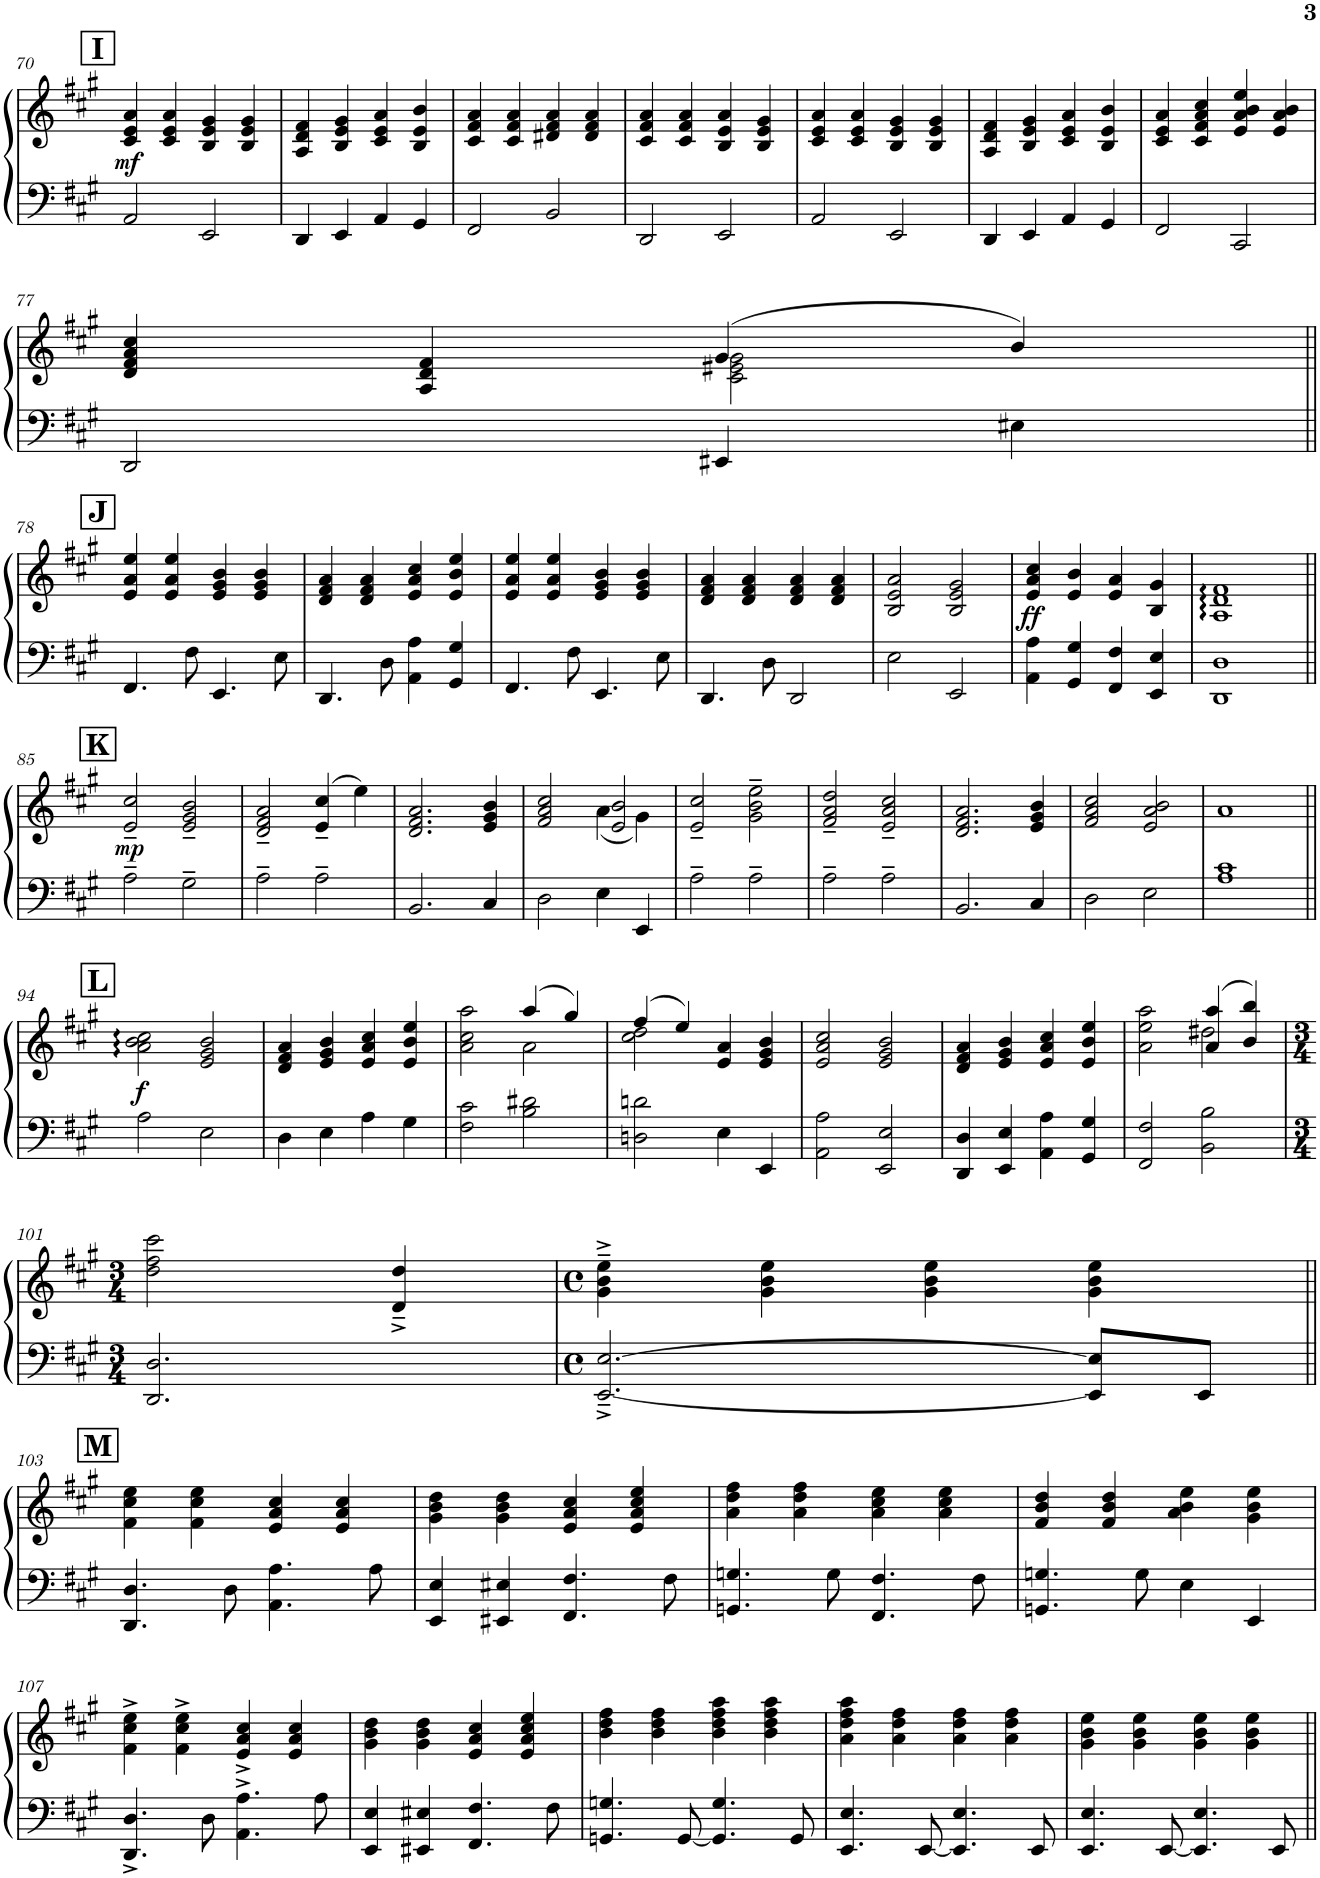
**kern	**kern	**dynam
*part1	*part1	*part1
*staff2	*staff1	*staff1/2
*I"Piano	*	*
*I'Pno.	*	*
!!LO:PB:g=z
*clefF4	*clefG2	*
*k[f#c#g#]	*k[f#c#g#]	*
*M4/4	*M4/4	*
*met(c)	*met(c)	*
!!LO:REH:place=s1:a:B:cj:fs=14:t=I
=70	=70	=70
!	!	!LO:DY:b
2AA/	4c#/ 4e/ 4a/	mf
.	4c#/ 4e/ 4a/	.
2EE/	4B/ 4e/ 4g#/	.
.	4B/ 4e/ 4g#/	.
=71	=71	=71
4DD/	4A/ 4d/ 4f#/	.
4EE/	4B/ 4e/ 4g#/	.
4AA/	4c#/ 4e/ 4a/	.
4GG#/	4B/ 4e/ 4b/	.
=72	=72	=72
2FF#/	4c#/ 4f#/ 4a/	.
.	4c#/ 4f#/ 4a/	.
2BB/	4d#X/ 4f#/ 4a/	.
.	4d#/ 4f#/ 4a/	.
=73	=73	=73
2DD/	4c#/ 4f#/ 4a/	.
.	4c#/ 4f#/ 4a/	.
2EE/	4B/ 4e/ 4a/	.
.	4B/ 4e/ 4g#/	.
=74	=74	=74
2AA/	4c#/ 4e/ 4a/	.
.	4c#/ 4e/ 4a/	.
2EE/	4B/ 4e/ 4g#/	.
.	4B/ 4e/ 4g#/	.
=75	=75	=75
4DD/	4A/ 4d/ 4f#/	.
4EE/	4B/ 4e/ 4g#/	.
4AA/	4c#/ 4e/ 4a/	.
4GG#/	4B/ 4e/ 4b/	.
=76	=76	=76
2FF#/	4c#/ 4e/ 4a/	.
.	4c#/ 4f#/ 4a/ 4cc#/	.
2CC#/	4e/ 4a/ 4b/ 4ee/	.
.	4e/ 4a/ 4b/	.
!!LO:LB:g=z
=77	=77	=77
*	*^	*
2DD/	4d/ 4f#/ 4a/ 4cc#/	2ryy	.
.	4A/ 4d/ 4f#/	.	.
4EE#X/	(4g#/	2c#\ 2e#X\ 2g#\	.
4E#X\	4b/)	.	.
*	*v	*v	*
!!LO:LB:g=z
!!LO:REH:place=s1:a:B:cj:fs=14:t=J
=78||	=78||	=78||
4.FF#/	4e/ 4a/ 4ee/	.
.	4e/ 4a/ 4ee/	.
8F#\	.	.
4.EE/	4e/ 4g#/ 4b/	.
.	4e/ 4g#/ 4b/	.
8E\	.	.
=79	=79	=79
4.DD/	4d/ 4f#/ 4a/	.
.	4d/ 4f#/ 4a/	.
8D\	.	.
4AA\ 4A\	4e/ 4a/ 4cc#/	.
4GG#/ 4G#/	4e/ 4b/ 4ee/	.
=80	=80	=80
4.FF#/	4e/ 4a/ 4ee/	.
.	4e/ 4a/ 4ee/	.
8F#\	.	.
4.EE/	4e/ 4g#/ 4b/	.
.	4e/ 4g#/ 4b/	.
8E\	.	.
=81	=81	=81
4.DD/	4d/ 4f#/ 4a/	.
.	4d/ 4f#/ 4a/	.
8D\	.	.
2DD/	4d/ 4f#/ 4a/	.
.	4d/ 4f#/ 4a/	.
=82	=82	=82
2E\	2B/ 2e/ 2a/	.
2EE/	2B/ 2e/ 2g#/	.
=83	=83	=83
!	!	!LO:DY:b
4AA\ 4A\	4e/ 4a/ 4cc#/	ff
4GG#/ 4G#/	4e/ 4b/	.
4FF#/ 4F#/	4e/ 4a/	.
4EE/ 4E/	4B/ 4g#/	.
=84	=84	=84
1DD 1D	1A 1d 1f#	.
!!LO:LB:g=z
!!LO:REH:place=s1:a:B:cj:fs=14:t=K
=85||	=85||	=85||
!	!	!LO:DY:b
2A~\	2e/~ 2cc#/~	mp
2G#~\	2e/~ 2g#/~ 2b/~	.
=86	=86	=86
2A~\	2d/~ 2f#/~ 2a/~	.
2A~\	(4e/~ 4cc#/~	.
.	4ee\)	.
=87	=87	=87
2.BB/	2.d/ 2.f#/ 2.a/	.
4C#/	4e/ 4g#/ 4b/	.
=88	=88	=88
*	*^	*
2D\	2f#/ 2a/ 2cc#/	2ryy	.
4E\	2e/ 2b/	(4a\	.
4EE/	.	4g#\)	.
*	*v	*v	*
=89	=89	=89
2A~\	2e/~ 2cc#/~	.
2A~\	2g#\~ 2b\~ 2ee\~	.
=90	=90	=90
2A~\	2f#/~ 2a/~ 2dd/~	.
2A~\	2e/~ 2a/~ 2cc#/~	.
=91	=91	=91
2.BB/	2.d/ 2.f#/ 2.a/	.
4C#/	4e/ 4g#/ 4b/	.
=92	=92	=92
2D\	2f#/ 2a/ 2cc#/	.
2E\	2e/ 2a/ 2b/	.
=93	=93	=93
1A 1c#	1a	.
!!LO:LB:g=z
!!LO:REH:place=s1:a:B:cj:fs=14:t=L
=94||	=94||	=94||
!	!	!LO:DY:b
2A\	2a\ 2b\ 2cc#\	f
2E\	2e/ 2g#/ 2b/	.
=95	=95	=95
4D\	4d/ 4f#/ 4a/	.
4E\	4e/ 4g#/ 4b/	.
4A\	4e/ 4a/ 4cc#/	.
4G#\	4e/ 4b/ 4ee/	.
=96	=96	=96
*	*^	*
2F#\ 2c#\	2a\ 2cc#\ 2aa\	2ryy	.
2B\ 2d#X\	(4aa/	2a\	.
.	4gg#/)	.	.
=97	=97	=97	=97
2Dn\ 2dn\	(4ff#/	2cc#\ 2dd\	.
.	4ee/)	.	.
4E\	4e/ 4a/	2ryy	.
4EE/	4e/ 4g#/ 4b/	.	.
*	*v	*v	*
=98	=98	=98
2AA\ 2A\	2e/ 2a/ 2cc#/	.
2EE/ 2E/	2e/ 2g#/ 2b/	.
=99	=99	=99
4DD/ 4D/	4d/ 4f#/ 4a/	.
4EE/ 4E/	4e/ 4g#/ 4b/	.
4AA\ 4A\	4e/ 4a/ 4cc#/	.
4GG#/ 4G#/	4e/ 4b/ 4ee/	.
=100	=100	=100
*	*^	*
2FF#/ 2F#/	2a\ 2ee\ 2aa\	2ryy	.
2BB\ 2B\	(4a/ 4aa/	2dd#X\	.
.	4b/ 4bb/)	.	.
*	*v	*v	*
!!LO:LB:g=z
=101	=101	=101
*M3/4	*M3/4	*
2.DD/ 2.D/	2dd\ 2ff#\ 2ccc#\	.
.	4d/~^ 4dd/~^	.
=102	=102	=102
*M4/4	*M4/4	*
*met(c)	*met(c)	*
[2.EE/~^ [2.E/~^	4g#\~^ 4b\~^ 4ee\~^	.
.	4g#\ 4b\ 4ee\	.
.	4g#\ 4b\ 4ee\	.
8EE/] 8E/]L	4g#\ 4b\ 4ee\	.
8EE/J	.	.
!!LO:LB:g=z
!!LO:REH:place=s1:a:B:cj:fs=14:t=M
=103||	=103||	=103||
4.DD/ 4.D/	4f#\ 4cc#\ 4ee\	.
.	4f#\ 4cc#\ 4ee\	.
8D\	.	.
4.AA\ 4.A\	4e/ 4a/ 4cc#/	.
.	4e/ 4a/ 4cc#/	.
8A\	.	.
=104	=104	=104
4EE/ 4E/	4g#\ 4b\ 4dd\	.
4EE#X/ 4E#X/	4g#\ 4b\ 4dd\	.
4.FF#/ 4.F#/	4e/ 4a/ 4cc#/	.
.	4e/ 4a/ 4cc#/ 4ee/	.
8F#\	.	.
=105	=105	=105
4.GGn/ 4.Gn/	4a\ 4dd\ 4ff#\	.
.	4a\ 4dd\ 4ff#\	.
8G\	.	.
4.FF#/ 4.F#/	4a\ 4cc#\ 4ee\	.
.	4a\ 4cc#\ 4ee\	.
8F#\	.	.
=106	=106	=106
4.GGn/ 4.Gn/	4f#/ 4b/ 4dd/	.
.	4f#/ 4b/ 4dd/	.
8G\	.	.
4E\	4a\ 4b\ 4ee\	.
4EE/	4g#\ 4b\ 4ee\	.
!!LO:LB:g=z
=107	=107	=107
4.DD/^ 4.D/^	4f#\^ 4cc#\^ 4ee\^	.
.	4f#\^ 4cc#\^ 4ee\^	.
8D\	.	.
4.AA\^ 4.A\^	4e/^ 4a/^ 4cc#/^	.
.	4e/ 4a/ 4cc#/	.
8A\	.	.
=108	=108	=108
4EE/ 4E/	4g#\ 4b\ 4dd\	.
4EE#X/ 4E#X/	4g#\ 4b\ 4dd\	.
4.FF#/ 4.F#/	4e/ 4a/ 4cc#/	.
.	4e/ 4a/ 4cc#/ 4ee/	.
8F#\	.	.
=109	=109	=109
4.GGn/ 4.Gn/	4b\ 4dd\ 4ff#\	.
.	4b\ 4dd\ 4ff#\	.
[8GG/	.	.
4.GG/] 4.G/	4b\ 4dd\ 4ff#\ 4aa\	.
.	4b\ 4dd\ 4ff#\ 4aa\	.
8GG/	.	.
=110	=110	=110
4.EE/ 4.E/	4a\ 4dd\ 4ff#\ 4aa\	.
.	4a\ 4dd\ 4ff#\	.
[8EE/	.	.
4.EE/] 4.E/	4a\ 4dd\ 4ff#\	.
.	4a\ 4dd\ 4ff#\	.
8EE/	.	.
=111	=111	=111
4.EE/ 4.E/	4g#\ 4b\ 4ee\	.
.	4g#\ 4b\ 4ee\	.
[8EE/	.	.
4.EE/] 4.E/	4g#\ 4b\ 4ee\	.
.	4g#\ 4b\ 4ee\	.
8EE/	.	.
=||	=||	=||
*-	*-	*-
